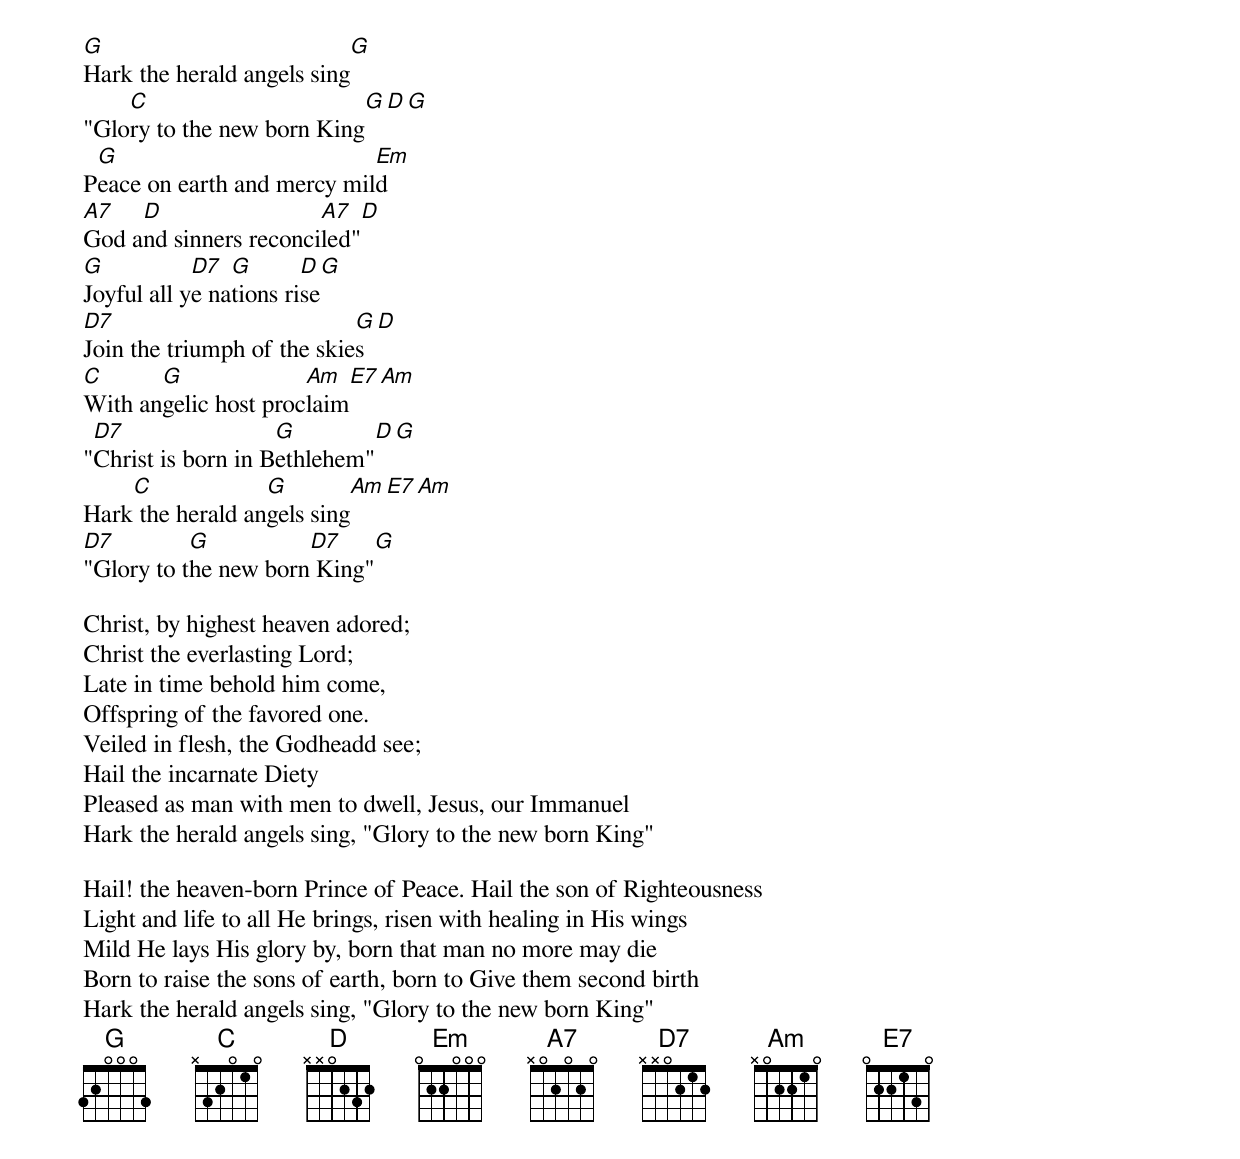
G                                    G
Hark the herald angels sing
    C                      G    D    G
"Glory to the new born King
 G                          Em
Peace on earth and mercy mild
A7   D                 A7  D
God and sinners reconciled"
G           D7  G       D   G
Joyful all ye nations rise
D7                          G          D
Join the triumph of the skies
C      G              Am   E7  Am
With angelic host proclaim
 D7                 G           D  G
"Christ is born in Bethlehem"
    C             G        Am  E7  Am
Hark the herald angels sing
D7         G          D7            G
"Glory to the new born King"

Christ, by highest heaven adored;
Christ the everlasting Lord;
Late in time behold him come,
Offspring of the favored one.
Veiled in flesh, the Godheadd see;
Hail the incarnate Diety
Pleased as man with men to dwell, Jesus, our Immanuel
Hark the herald angels sing, "Glory to the new born King"

Hail! the heaven-born Prince of Peace. Hail the son of Righteousness
Light and life to all He brings, risen with healing in His wings
Mild He lays His glory by, born that man no more may die
Born to raise the sons of earth, born to Give them second birth
Hark the herald angels sing, "Glory to the new born King"
